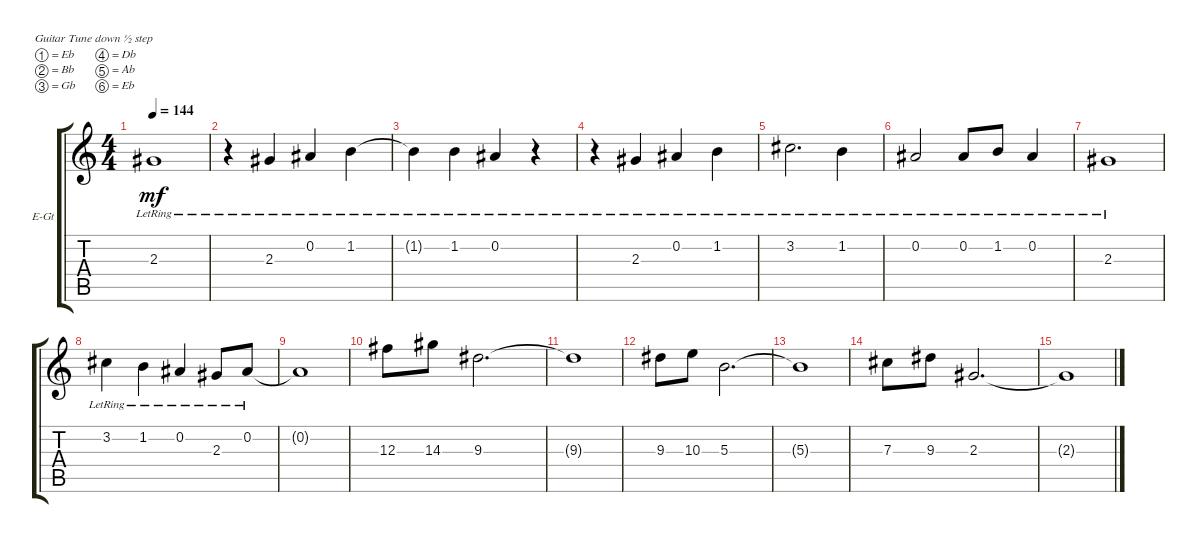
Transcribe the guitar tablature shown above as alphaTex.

\bracketExtendMode groupsimilarinstruments
\firstSystemTrackNameOrientation horizontal
\otherSystemsTrackNameOrientation horizontal
\track ("Clean Guitar 2" "E-Gt") {instrument electricguitarclean}
\staff {score tabs}
\tuning (Eb4 Bb3 Gb3 Db3 Ab2 Eb2)
\ts (4 4)
\tempo 144
\clef g2
\scale
0.333333
\ks c
2.3{lr}.1{dy mf} |
\scale
0.333333 r.4 2.3{lr}.4 0.2{lr}.4 1.2{lr}.4 |
\scale
0.333333 1.2{lr t}.4 1.2{lr}.4 0.2{lr}.4 r.4 |
\scale
0.333333 r.4 2.3{lr}.4 0.2{lr}.4 1.2{lr}.4 |
\scale
0.333333 3.2{lr}.2{d} 1.2{lr}.4 |
\scale
0.333333 0.2{lr}.2 0.2{lr}.8 1.2{lr}.8 0.2{lr}.4 |
\scale
0.333333 2.3{lr}.1 |
\scale
0.333333 3.2{lr}.4 1.2{lr}.4 0.2{lr}.4 2.3{lr}.8 0.2{lr}.8 |
\scale
0.333333 0.2{t}.1 |
\scale
0.333333 12.3.8 14.3.8 9.3.2{d} |
\scale
0.333333 9.3{t}.1 |
\scale
0.333333 9.3.8 10.3.8 5.3.2{d} |
\scale
0.333333 5.3{t}.1 |
\scale
0.333333 7.3.8 9.3.8 2.3.2{d} |
\scale
0.333333 2.3{t}.1 |
\scale
0.333333
